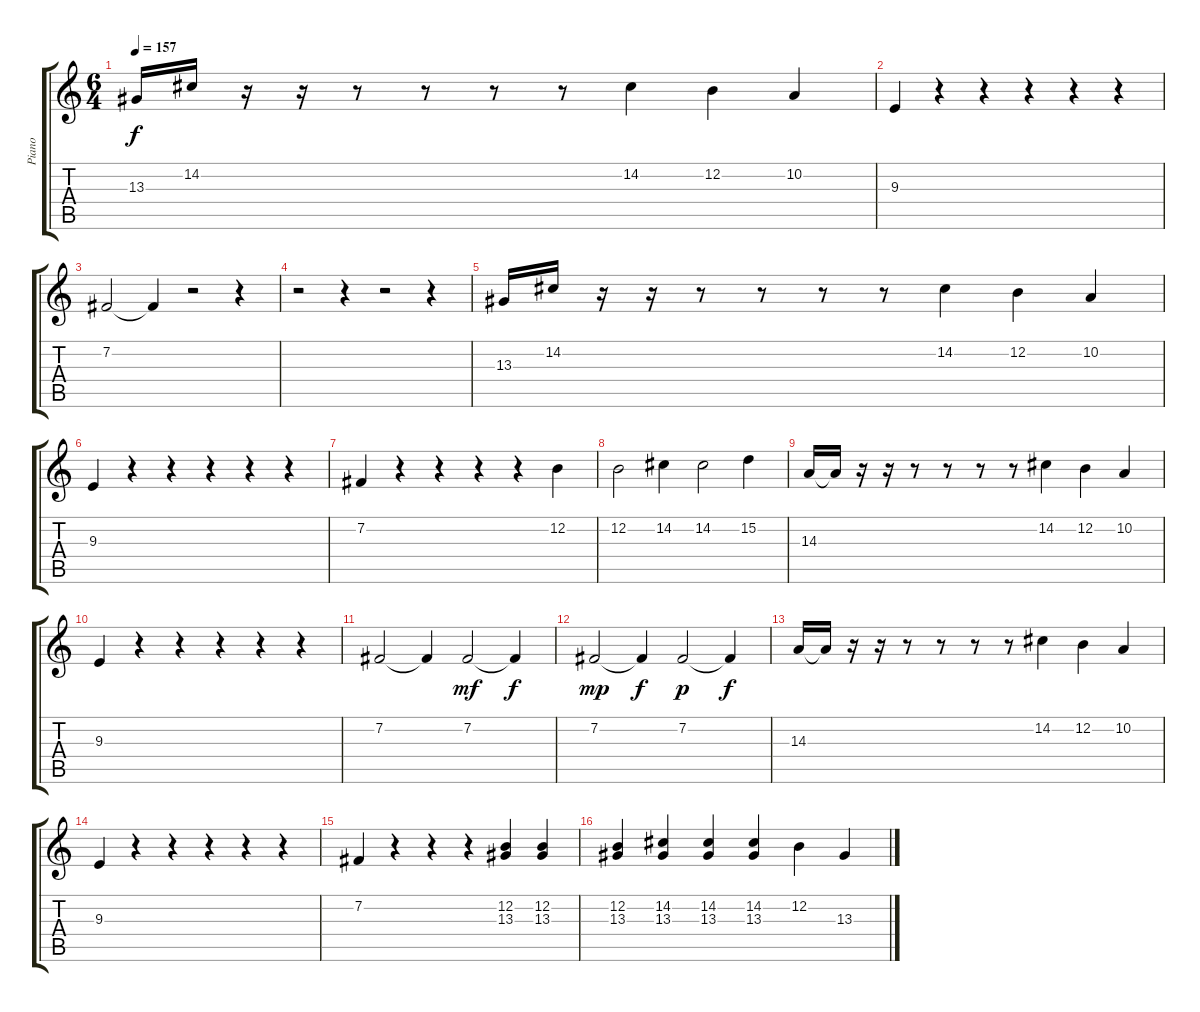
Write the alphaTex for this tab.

\track ("Piano" "Piano") {instrument acousticgrandpiano}
\staff {score tabs}
\tuning (E4 B3 G3 D3 A2 E2) {hide}
\ts (6 4)
\tempo 157
\clef g2
\ks c
13.3.16{dy f} 14.2.16 r.16 r.16 r.8 r.8 r.8 r.8 14.2.4 12.2.4 10.2.4 |
9.3.4 r.4 r.4 r.4 r.4 r.4 |
7.2.2 7.2{t}.4 r.2 r.4 |
r.2 r.4 r.2 r.4 |
13.3.16 14.2.16 r.16 r.16 r.8 r.8 r.8 r.8 14.2.4 12.2.4 10.2.4 |
9.3.4 r.4 r.4 r.4 r.4 r.4 |
7.2.4 r.4 r.4 r.4 r.4 12.2.4 |
12.2.2 14.2.4 14.2.2 15.2.4 |
14.3.16 14.3{t}.16 r.16 r.16 r.8 r.8 r.8 r.8 14.2.4 12.2.4 10.2.4 |
9.3.4 r.4 r.4 r.4 r.4 r.4 |
7.2.2 7.2{t}.4 7.2.2{dy mf} 7.2{t}.4{dy f} |
7.2.2{dy mp} 7.2{t}.4{dy f} 7.2.2{dy p} 7.2{t}.4{dy f} |
14.3.16 14.3{t}.16 r.16 r.16 r.8 r.8 r.8 r.8 14.2.4 12.2.4 10.2.4 |
9.3.4 r.4 r.4 r.4 r.4 r.4 |
7.2.4 r.4 r.4 r.4 (12.2 13.3).4 (12.2 13.3).4 |
(12.2 13.3).4 (14.2 13.3).4 (14.2 13.3).4 (14.2 13.3).4 12.2.4 13.3.4
